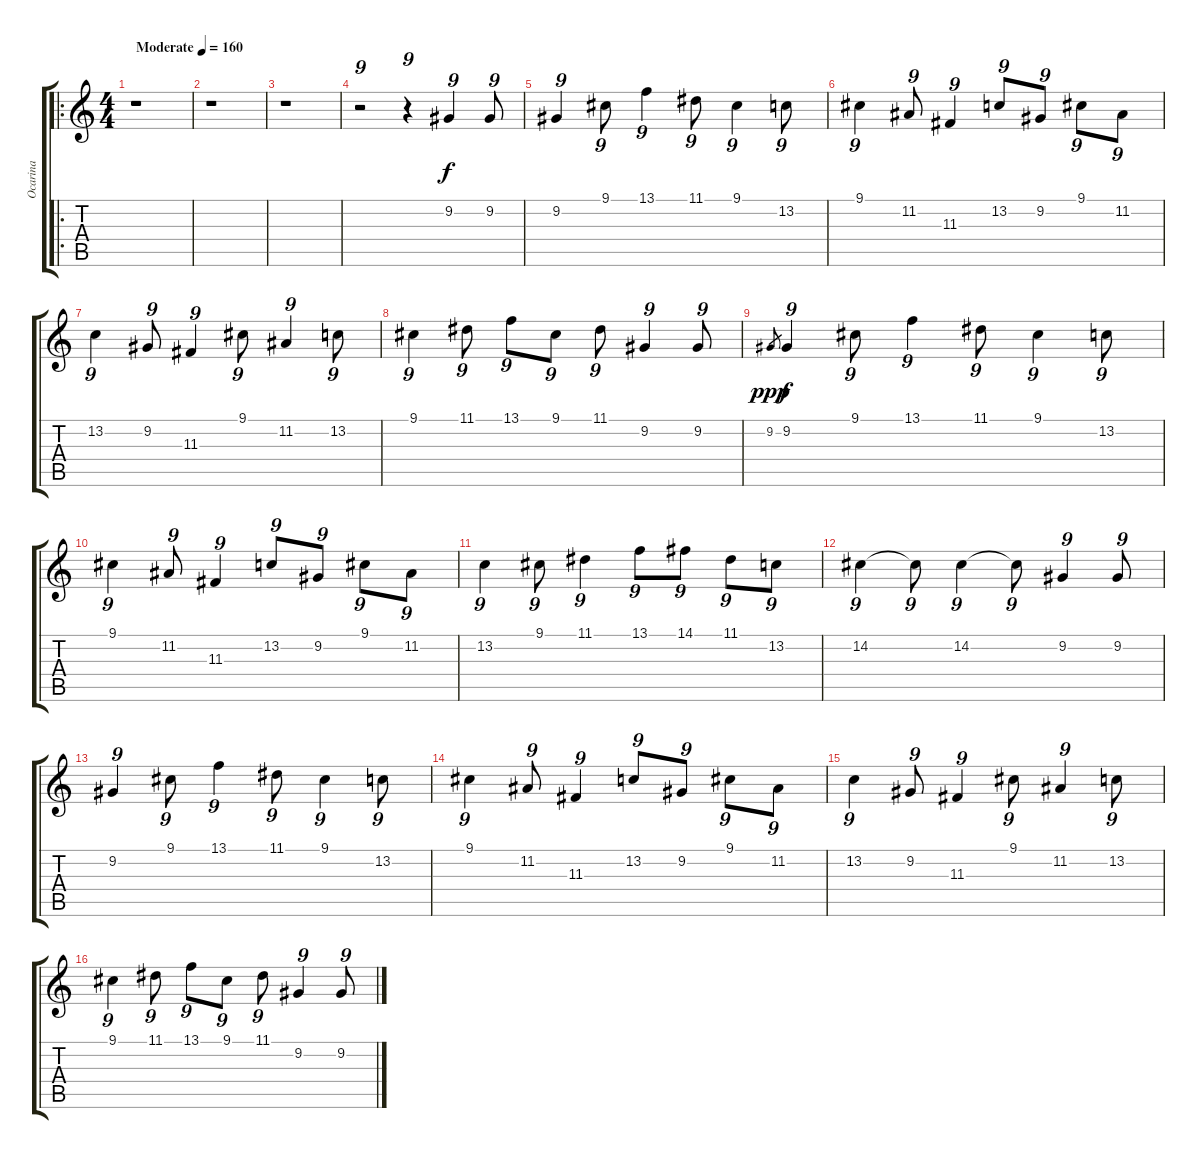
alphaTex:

\track ("Ocarina" "Ocarina") {instrument ocarina}
\staff {score tabs}
\tuning (E4 B3 G3 D3 A2 E2) {hide}
\ro
\ts (4 4)
\tempo (160 "Moderate")
\clef g2
\ks c
r.1{dy f instrument ocarina} |
r.1 |
r.1 |
r.2{tu (9 8)} r.4{tu (9 8)} 9.2.4{tu (9 8)} 9.2.8{tu (9 8)} |
9.2.4{tu (9 8)} 9.1.8{tu (9 8)} 13.1.4{tu (9 8)} 11.1.8{tu (9 8)} 9.1.4{tu (9 8)} 13.2.8{tu (9 8)} |
9.1.4{tu (9 8)} 11.2.8{tu (9 8)} 11.3.4{tu (9 8)} 13.2.8{tu (9 8)} 9.2.8{tu (9 8)} 9.1.8{tu (9 8)} 11.2.8{tu (9 8)} |
13.2.4{tu (9 8)} 9.2.8{tu (9 8)} 11.3.4{tu (9 8)} 9.1.8{tu (9 8)} 11.2.4{tu (9 8)} 13.2.8{tu (9 8)} |
9.1.4{tu (9 8)} 11.1.8{tu (9 8)} 13.1.8{tu (9 8)} 9.1.8{tu (9 8)} 11.1.8{tu (9 8)} 9.2.4{tu (9 8)} 9.2.8{tu (9 8)} |
9.2.8{gr dy ppp} 9.2.4{tu (9 8) dy f} 9.1.8{tu (9 8)} 13.1.4{tu (9 8)} 11.1.8{tu (9 8)} 9.1.4{tu (9 8)} 13.2.8{tu (9 8)} |
9.1.4{tu (9 8)} 11.2.8{tu (9 8)} 11.3.4{tu (9 8)} 13.2.8{tu (9 8)} 9.2.8{tu (9 8)} 9.1.8{tu (9 8)} 11.2.8{tu (9 8)} |
13.2.4{tu (9 8)} 9.1.8{tu (9 8)} 11.1.4{tu (9 8)} 13.1.8{tu (9 8)} 14.1.8{tu (9 8)} 11.1.8{tu (9 8)} 13.2.8{tu (9 8)} |
14.2.4{tu (9 8)} 14.2{t}.8{tu (9 8)} 14.2.4{tu (9 8)} 14.2{t}.8{tu (9 8)} 9.2.4{tu (9 8)} 9.2.8{tu (9 8)} |
9.2.4{tu (9 8)} 9.1.8{tu (9 8)} 13.1.4{tu (9 8)} 11.1.8{tu (9 8)} 9.1.4{tu (9 8)} 13.2.8{tu (9 8)} |
9.1.4{tu (9 8)} 11.2.8{tu (9 8)} 11.3.4{tu (9 8)} 13.2.8{tu (9 8)} 9.2.8{tu (9 8)} 9.1.8{tu (9 8)} 11.2.8{tu (9 8)} |
13.2.4{tu (9 8)} 9.2.8{tu (9 8)} 11.3.4{tu (9 8)} 9.1.8{tu (9 8)} 11.2.4{tu (9 8)} 13.2.8{tu (9 8)} |
9.1.4{tu (9 8)} 11.1.8{tu (9 8)} 13.1.8{tu (9 8)} 9.1.8{tu (9 8)} 11.1.8{tu (9 8)} 9.2.4{tu (9 8)} 9.2.8{tu (9 8)}
